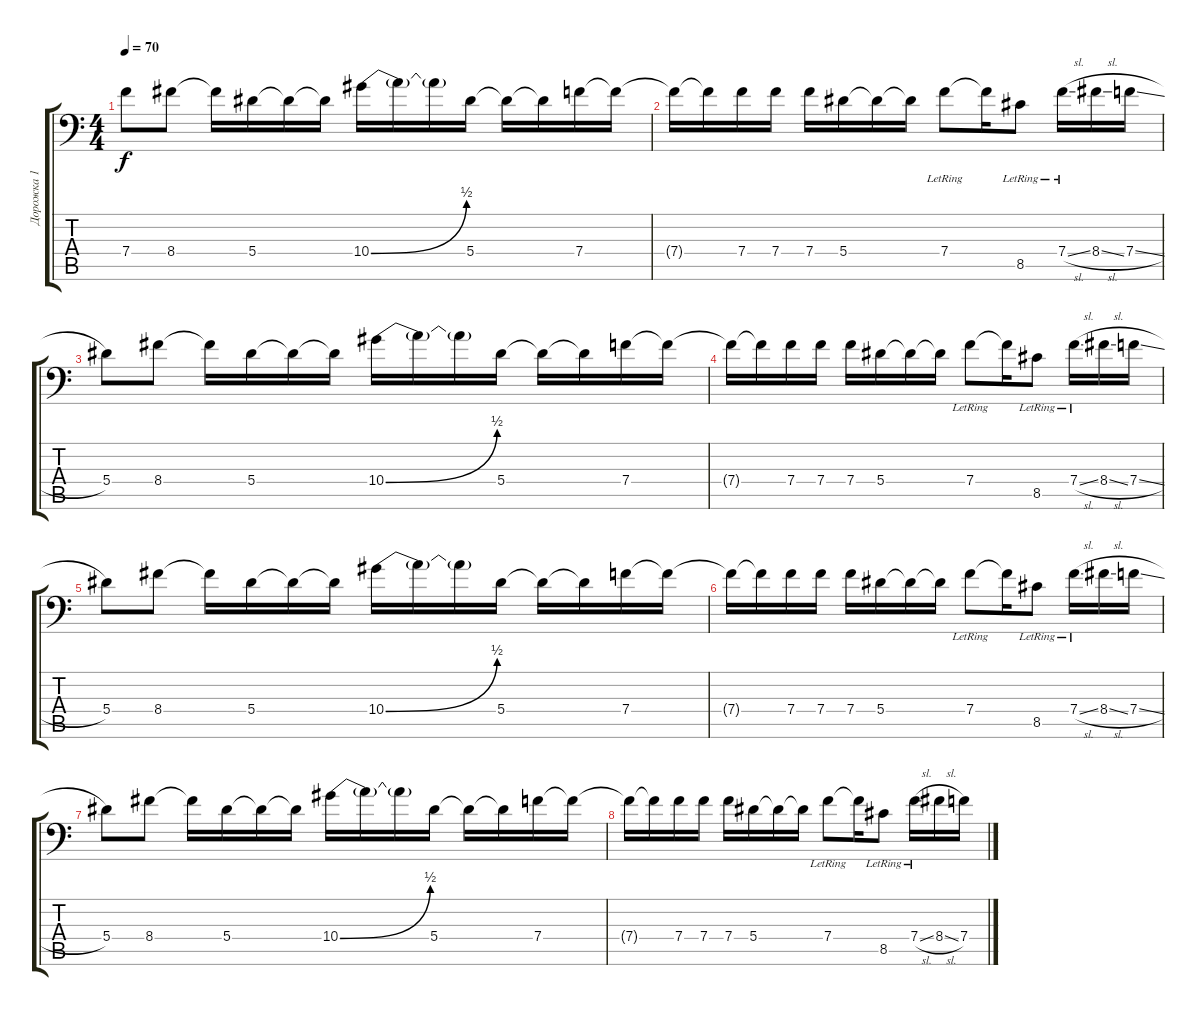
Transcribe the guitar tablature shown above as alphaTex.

\track ("Дорожка 1" "Дорожка 1") {instrument distortionguitar}
\staff {score tabs}
\tuning (C4 G3 Eb3 Bb2 F2 Bb1) {hide}
\ts (4 4)
\tempo 70
\clef f4
\ks c
7.4{t}.8{dy f} 8.4.8 8.4{t}.16 5.4.16 5.4{t}.16 5.4{t}.16 10.4{be (bend 0 0 60 2)}.16 10.4{t}.16 10.4{t}.16 5.4.16 5.4{t}.16 5.4{t}.16 7.4.16 7.4{t}.16 |
7.4{t}.16 7.4{t}.16 7.4.16 7.4.16 7.4.16 5.4.16 5.4{t}.16 5.4{t}.16 7.4{lr}.8 7.4{t}.16 8.5{lr}.8 7.4{sl lr}.16 8.4{sl}.16 7.4{sl}.16 |
5.4.8 8.4.8 8.4{t}.16 5.4.16 5.4{t}.16 5.4{t}.16 10.4{be (bend 0 0 60 2)}.16 10.4{t}.16 10.4{t}.16 5.4.16 5.4{t}.16 5.4{t}.16 7.4.16 7.4{t}.16 |
7.4{t}.16 7.4{t}.16 7.4.16 7.4.16 7.4.16 5.4.16 5.4{t}.16 5.4{t}.16 7.4{lr}.8 7.4{t}.16 8.5{lr}.8 7.4{sl lr}.16 8.4{sl}.16 7.4{sl}.16 |
5.4.8 8.4.8 8.4{t}.16 5.4.16 5.4{t}.16 5.4{t}.16 10.4{be (bend 0 0 60 2)}.16 10.4{t}.16 10.4{t}.16 5.4.16 5.4{t}.16 5.4{t}.16 7.4.16 7.4{t}.16 |
7.4{t}.16 7.4{t}.16 7.4.16 7.4.16 7.4.16 5.4.16 5.4{t}.16 5.4{t}.16 7.4{lr}.8 7.4{t}.16 8.5{lr}.8 7.4{sl lr}.16 8.4{sl}.16 7.4{sl}.16 |
5.4.8 8.4.8 8.4{t}.16 5.4.16 5.4{t}.16 5.4{t}.16 10.4{be (bend 0 0 60 2)}.16 10.4{t}.16 10.4{t}.16 5.4.16 5.4{t}.16 5.4{t}.16 7.4.16 7.4{t}.16 |
7.4{t}.16 7.4{t}.16 7.4.16 7.4.16 7.4.16 5.4.16 5.4{t}.16 5.4{t}.16 7.4{lr}.8 7.4{t}.16 8.5{lr}.8 7.4{sl lr}.16 8.4{sl}.16 7.4.16
